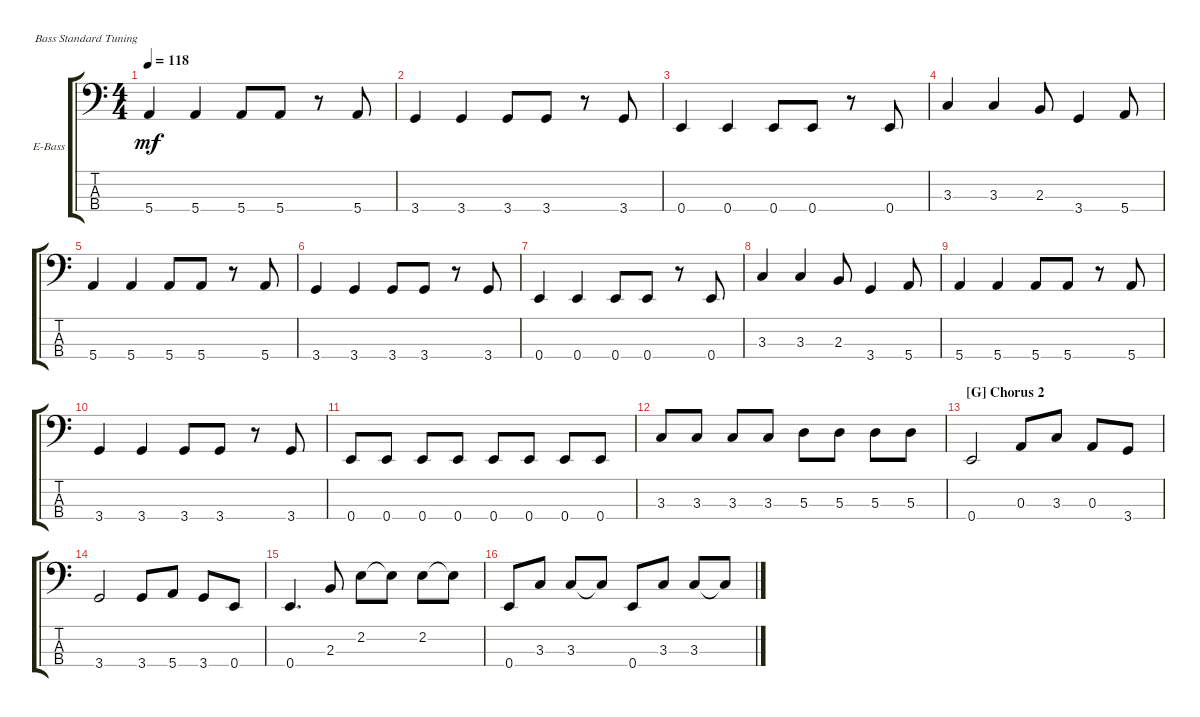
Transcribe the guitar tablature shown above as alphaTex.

\bracketExtendMode groupsimilarinstruments
\firstSystemTrackNameOrientation horizontal
\otherSystemsTrackNameOrientation horizontal
\track ("Bass (Robert Trujillo)" "E-Bass") {instrument electricbassfinger}
\staff {score tabs}
\tuning (G2 D2 A1 E1)
\ts (4 4)
\tempo 118
\clef f4
\ks c
5.4.4{dy mf} 5.4.4 5.4.8 5.4.8 r.8 5.4.8 |
3.4.4 3.4.4 3.4.8 3.4.8 r.8 3.4.8 |
0.4.4 0.4.4 0.4.8 0.4.8 r.8 0.4.8 |
3.3.4 3.3.4 2.3.8 3.4.4 5.4.8 |
5.4.4 5.4.4 5.4.8 5.4.8 r.8 5.4.8 |
3.4.4 3.4.4 3.4.8 3.4.8 r.8 3.4.8 |
0.4.4 0.4.4 0.4.8 0.4.8 r.8 0.4.8 |
3.3.4 3.3.4 2.3.8 3.4.4 5.4.8 |
5.4.4 5.4.4 5.4.8 5.4.8 r.8 5.4.8 |
3.4.4 3.4.4 3.4.8 3.4.8 r.8 3.4.8 |
0.4.8 0.4.8 0.4.8 0.4.8 0.4.8 0.4.8 0.4.8 0.4.8 |
3.3.8 3.3.8 3.3.8 3.3.8 5.3.8 5.3.8 5.3.8 5.3.8 |
\section ("G" "Chorus 2")
0.4.2 0.3.8 3.3.8 0.3.8 3.4.8 |
3.4.2 3.4.8 5.4.8 3.4.8 0.4.8 |
0.4.4{d} 2.3.8 2.2.8 2.2{t}.8 2.2.8 2.2{t}.8 |
0.4.8 3.3.8 3.3.8 3.3{t}.8 0.4.8 3.3.8 3.3.8 3.3{t}.8
